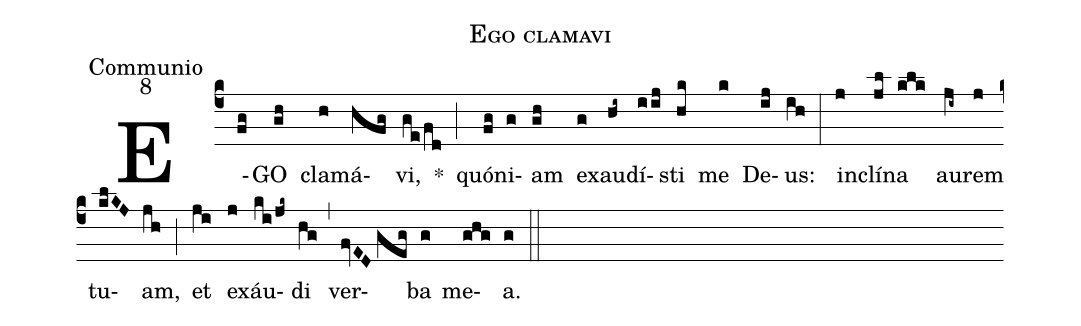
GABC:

name:Ego clamavi;
office-part:Communio;
mode:8;
%%
(c4) E(fg)GO(gh) cla(h)má(hfg)vi,(ge/fd) *(;) quó(fg)ni(g)am(gh) ex(g)au(hi~)dí(iij)sti(hk) me(k) De(ij)us:(ih) (:) in(j)clí(jl)na(klk) au(ji~)rem(j) tu(klKJ)am,(jh) (;) et(ji) ex(j)áu(ki/jk~)di(hg) (,) ver(fvED//geg)ba(g) me(ghg)a.(g) (::)
